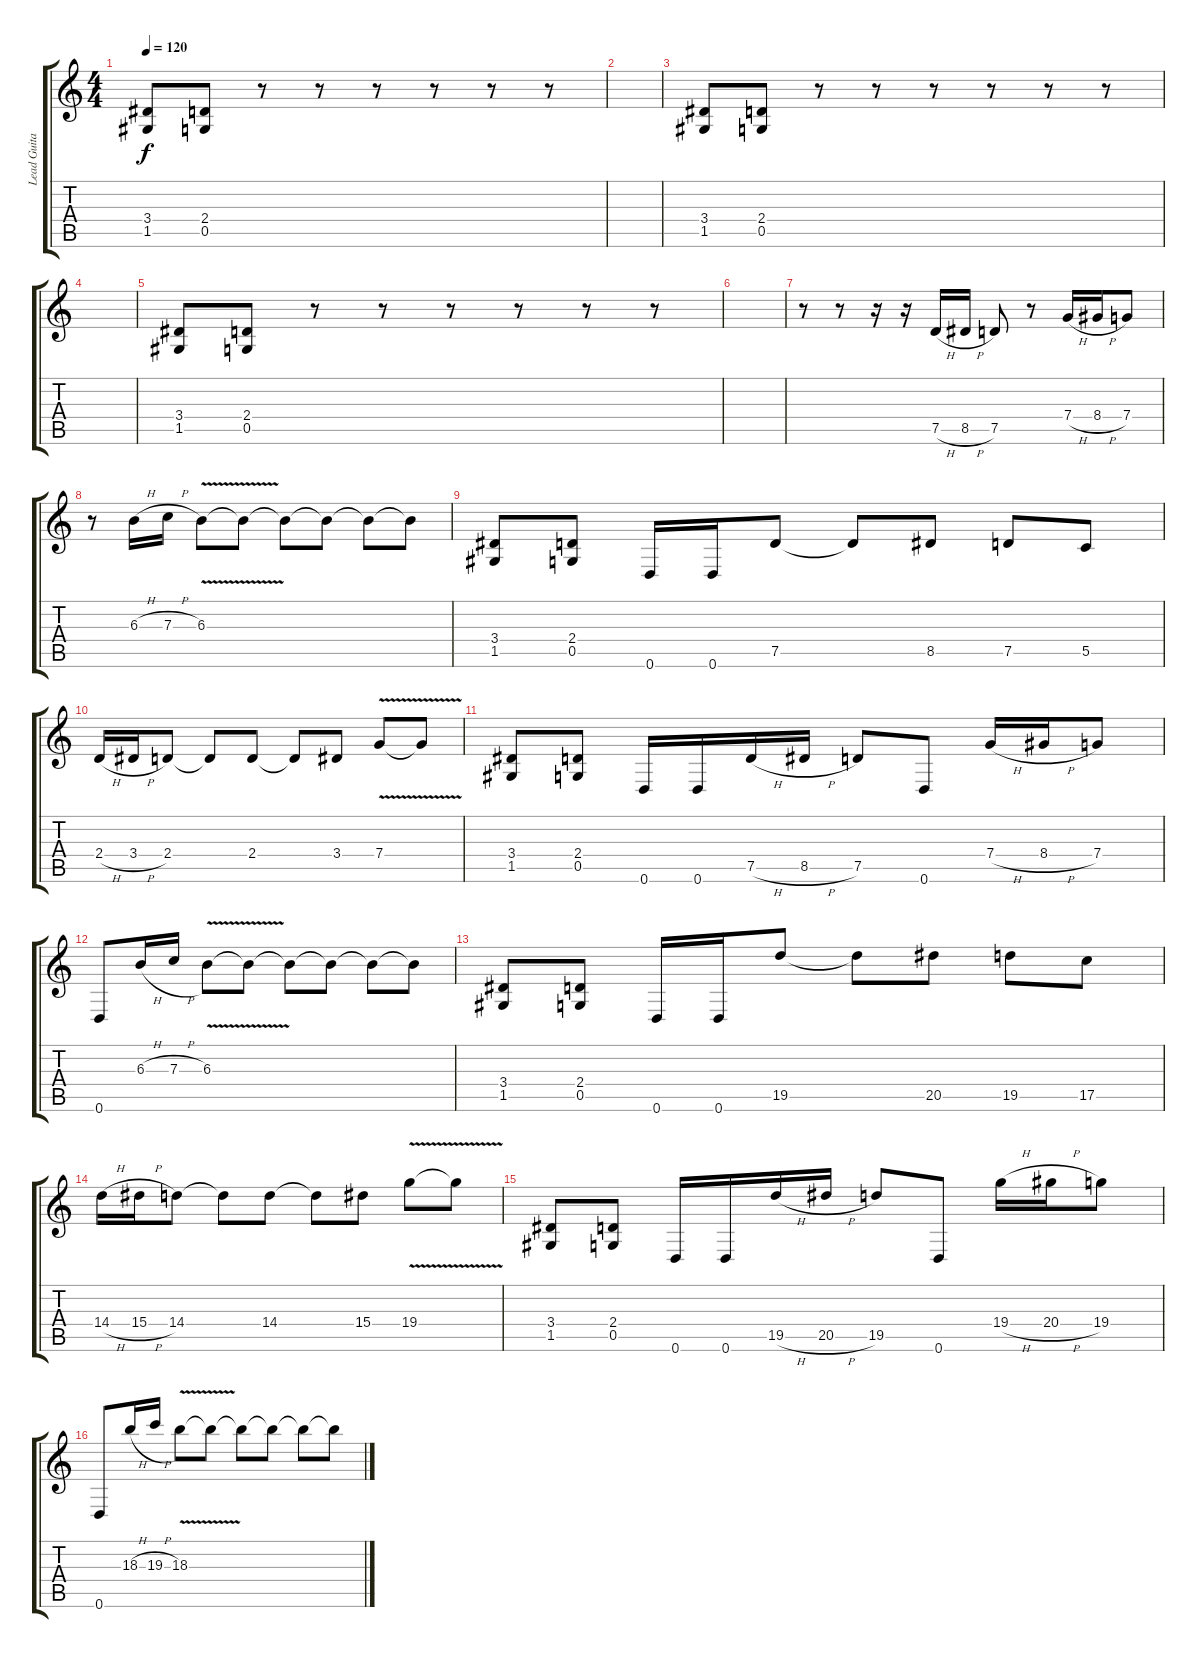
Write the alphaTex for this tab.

\track ("Lead Guitar" "Lead Guita") {instrument distortionguitar}
\staff {score tabs}
\tuning (D4 A3 F3 C3 G2 D2) {hide}
\ts (4 4)
\tempo 120
\clef g2
\ks c
(3.4 1.5).8{dy f balance 8} (2.4 0.5).8 r.8 r.8 r.8 r.8 r.8 r.8 |
|
(3.4 1.5).8 (2.4 0.5).8 r.8 r.8 r.8 r.8 r.8 r.8 |
|
(3.4 1.5).8 (2.4 0.5).8 r.8 r.8 r.8 r.8 r.8 r.8 |
|
r.8 r.8 r.16 r.16 7.5{h}.16 8.5{h}.16 7.5.8 r.8 7.4{h}.16 8.4{h}.16 7.4.8 |
r.8 6.3{h}.16 7.3{h}.16 6.3{v}.8 6.3{t}.8 6.3{t}.8 6.3{t}.8 6.3{t}.8 6.3{t}.8 |
(3.4 1.5).8 (2.4 0.5).8 0.6.16 0.6.16 7.5.8 7.5{t}.8 8.5.8 7.5.8 5.5.8 |
2.4{h}.16 3.4{h}.16 2.4.8 2.4{t}.8 2.4.8 2.4{t}.8 3.4.8 7.4{v}.8 7.4{t}.8 |
(3.4 1.5).8 (2.4 0.5).8 0.6.16 0.6.16 7.5{h}.16 8.5{h}.16 7.5.8 0.6.8 7.4{h}.16 8.4{h}.16 7.4.8 |
0.6.8 6.3{h}.16 7.3{h}.16 6.3{v}.8 6.3{t}.8 6.3{t}.8 6.3{t}.8 6.3{t}.8 6.3{t}.8 |
(3.4 1.5).8{balance 12} (2.4 0.5).8 0.6.16 0.6.16 19.5.8 19.5{t}.8 20.5.8 19.5.8 17.5.8 |
14.4{h}.16 15.4{h}.16 14.4.8 14.4{t}.8 14.4.8 14.4{t}.8 15.4.8 19.4{v}.8 19.4{t}.8 |
(3.4 1.5).8 (2.4 0.5).8 0.6.16 0.6.16 19.5{h}.16 20.5{h}.16 19.5.8 0.6.8 19.4{h}.16 20.4{h}.16 19.4.8 |
0.6.8 18.3{h}.16 19.3{h}.16 18.3{v}.8 18.3{t}.8 18.3{t}.8 18.3{t}.8 18.3{t}.8 18.3{t}.8
